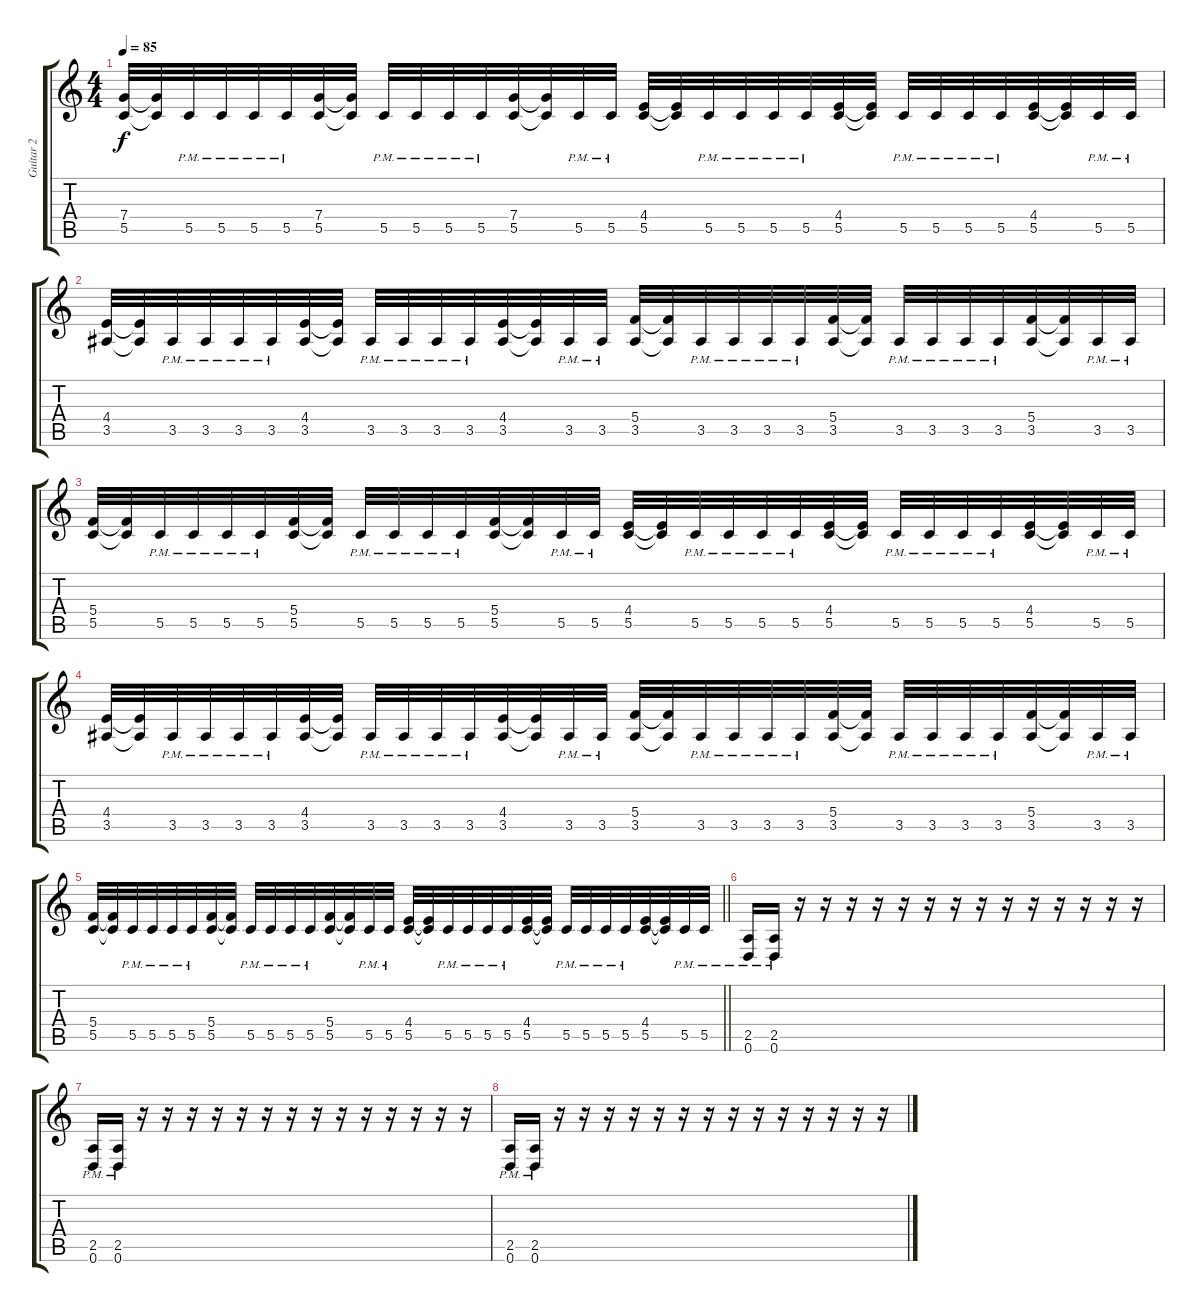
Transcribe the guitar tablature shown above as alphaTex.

\track ("Guitar 2" "Guitar 2") {instrument distortionguitar}
\staff {score tabs}
\tuning (D4 A3 F3 C3 G2 D2) {hide}
\ts (4 4)
\tempo 85
\clef g2
\ks c
(7.4 5.5).32{dy f} (7.4{t} 5.5{t}).32 5.5{pm}.32 5.5{pm}.32 5.5{pm}.32 5.5{pm}.32 (7.4 5.5).32 (7.4{t} 5.5{t}).32 5.5{pm}.32 5.5{pm}.32 5.5{pm}.32 5.5{pm}.32 (7.4 5.5).32 (7.4{t} 5.5{t}).32 5.5{pm}.32 5.5{pm}.32 (4.4 5.5).32 (4.4{t} 5.5{t}).32 5.5{pm}.32 5.5{pm}.32 5.5{pm}.32 5.5{pm}.32 (4.4 5.5).32 (4.4{t} 5.5{t}).32 5.5{pm}.32 5.5{pm}.32 5.5{pm}.32 5.5{pm}.32 (4.4 5.5).32 (4.4{t} 5.5{t}).32 5.5{pm}.32 5.5{pm}.32 |
(4.4 3.5).32 (4.4{t} 3.5{t}).32 3.5{pm}.32 3.5{pm}.32 3.5{pm}.32 3.5{pm}.32 (4.4 3.5).32 (4.4{t} 3.5{t}).32 3.5{pm}.32 3.5{pm}.32 3.5{pm}.32 3.5{pm}.32 (4.4 3.5).32 (4.4{t} 3.5{t}).32 3.5{pm}.32 3.5{pm}.32 (5.4 3.5).32 (5.4{t} 3.5{t}).32 3.5{pm}.32 3.5{pm}.32 3.5{pm}.32 3.5{pm}.32 (5.4 3.5).32 (5.4{t} 3.5{t}).32 3.5{pm}.32 3.5{pm}.32 3.5{pm}.32 3.5{pm}.32 (5.4 3.5).32 (5.4{t} 3.5{t}).32 3.5{pm}.32 3.5{pm}.32 |
(5.4 5.5).32 (5.4{t} 5.5{t}).32 5.5{pm}.32 5.5{pm}.32 5.5{pm}.32 5.5{pm}.32 (5.4 5.5).32 (5.4{t} 5.5{t}).32 5.5{pm}.32 5.5{pm}.32 5.5{pm}.32 5.5{pm}.32 (5.4 5.5).32 (5.4{t} 5.5{t}).32 5.5{pm}.32 5.5{pm}.32 (4.4 5.5).32 (4.4{t} 5.5{t}).32 5.5{pm}.32 5.5{pm}.32 5.5{pm}.32 5.5{pm}.32 (4.4 5.5).32 (4.4{t} 5.5{t}).32 5.5{pm}.32 5.5{pm}.32 5.5{pm}.32 5.5{pm}.32 (4.4 5.5).32 (4.4{t} 5.5{t}).32 5.5{pm}.32 5.5{pm}.32 |
(4.4 3.5).32 (4.4{t} 3.5{t}).32 3.5{pm}.32 3.5{pm}.32 3.5{pm}.32 3.5{pm}.32 (4.4 3.5).32 (4.4{t} 3.5{t}).32 3.5{pm}.32 3.5{pm}.32 3.5{pm}.32 3.5{pm}.32 (4.4 3.5).32 (4.4{t} 3.5{t}).32 3.5{pm}.32 3.5{pm}.32 (5.4 3.5).32 (5.4{t} 3.5{t}).32 3.5{pm}.32 3.5{pm}.32 3.5{pm}.32 3.5{pm}.32 (5.4 3.5).32 (5.4{t} 3.5{t}).32 3.5{pm}.32 3.5{pm}.32 3.5{pm}.32 3.5{pm}.32 (5.4 3.5).32 (5.4{t} 3.5{t}).32 3.5{pm}.32 3.5{pm}.32 |
\barLineRight lightlight
(5.4 5.5).32 (5.4{t} 5.5{t}).32 5.5{pm}.32 5.5{pm}.32 5.5{pm}.32 5.5{pm}.32 (5.4 5.5).32 (5.4{t} 5.5{t}).32 5.5{pm}.32 5.5{pm}.32 5.5{pm}.32 5.5{pm}.32 (5.4 5.5).32 (5.4{t} 5.5{t}).32 5.5{pm}.32 5.5{pm}.32 (4.4 5.5).32 (4.4{t} 5.5{t}).32 5.5{pm}.32 5.5{pm}.32 5.5{pm}.32 5.5{pm}.32 (4.4 5.5).32 (4.4{t} 5.5{t}).32 5.5{pm}.32 5.5{pm}.32 5.5{pm}.32 5.5{pm}.32 (4.4 5.5).32 (4.4{t} 5.5{t}).32 5.5{pm}.32 5.5{pm}.32 |
(2.5{pm} 0.6{pm}).16 (2.5{pm} 0.6{pm}).16 r.16 r.16 r.16 r.16 r.16 r.16 r.16 r.16 r.16 r.16 r.16 r.16 r.16 r.16 |
(2.5{pm} 0.6{pm}).16 (2.5{pm} 0.6{pm}).16 r.16 r.16 r.16 r.16 r.16 r.16 r.16 r.16 r.16 r.16 r.16 r.16 r.16 r.16 |
(2.5{pm} 0.6{pm}).16 (2.5{pm} 0.6{pm}).16 r.16 r.16 r.16 r.16 r.16 r.16 r.16 r.16 r.16 r.16 r.16 r.16 r.16 r.16
